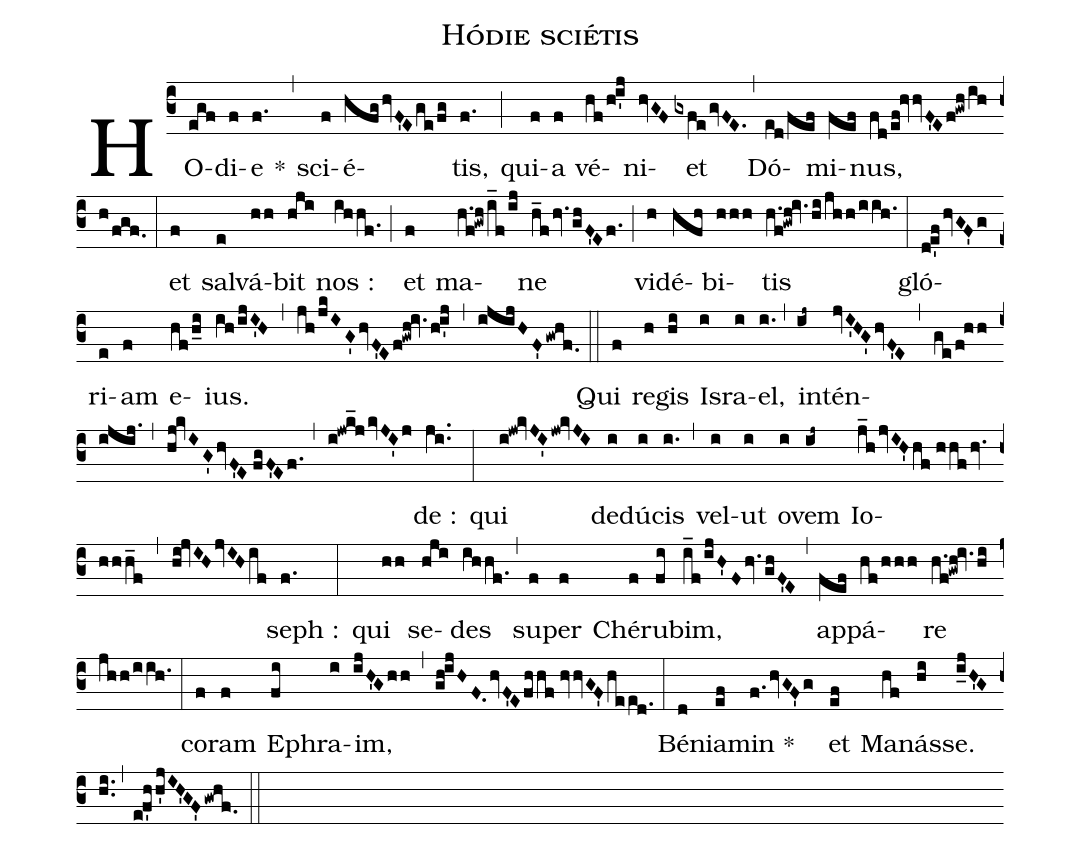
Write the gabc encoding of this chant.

name:Hódie sciétis;
%%
(c3) HO(egf)di(f)e(f.) *(,)
sci(f)é(hfghvF'Ege/fg)tis,(f.) (;)
qui(f)a(f) vé(hf/h!i'j)ni(hvGF)et(gxfegvFE.) (,)
Dó(ed/fef)mi(fef)nus,(fd/ef!hvvF'Ef!gwh/ihh/fgf.) (:)
et(f) sal(e)vá(hh)bit(hji) nos :(ihhf.) (;)
et(f) ma(h.f!gwh/i_f/ij)ne(h_fhv.ghF'Ef.) (;)
vi(h)dé(hfh)bi(hhh)tis(h.f!gwh!iv.hi/jhh/iih.) (:)
gló(d!e'fhvGF'g)ri(e)am(f) e(hf/h_i)ius.(ih/ijI'H,jh/jkIG'hvF'Ef!gwh!iv.h!i'j,ijijHF'gwhf.) (::)

Qui(f) re(h)gis(hi) Is(i)ra(i)el,(i.) (,)
in(ij~)tén(jvI'HG'hvF'E,ge/f!hh/ijij.,hj!kvIG'hvF'E//fgF'Ef.,i!jwk_jkvJI'j)de :(ji..) (:)
qui(i!jw!kvJI'jw!kvJI) de(i)dú(i)cis(i.) (,)
vel(i)ut(i) o(i)vem(ij~) Io(j_hjvIH'hf//hhfhv.hhh_f,hi!jvIHjvIHif)seph :(f.) (:)
qui(hh) se(hji)des(ihhf.) (,)
su(f)per(f) Ché(f)ru(fi)bim,(i_f/ijH'Fhv.ghF'E) (,)
ap(fef)pá(hf/hhh)re(h.f!gwh!iv.hi/jhh/iih.) (:)
co(f)ram(f) E(fi)phra(i)im,(ijH'Ghh,gh!ijHF.hvF'Efhhf//hvvGF'heed.) (:)
Bén(d)ia(ef)min *(f.hvGF'g) et(ef) Ma(hf)nás(hi)se.(i_jH'Ghi..,e!f'hh'jIH'GF'gwhf.) (::)
